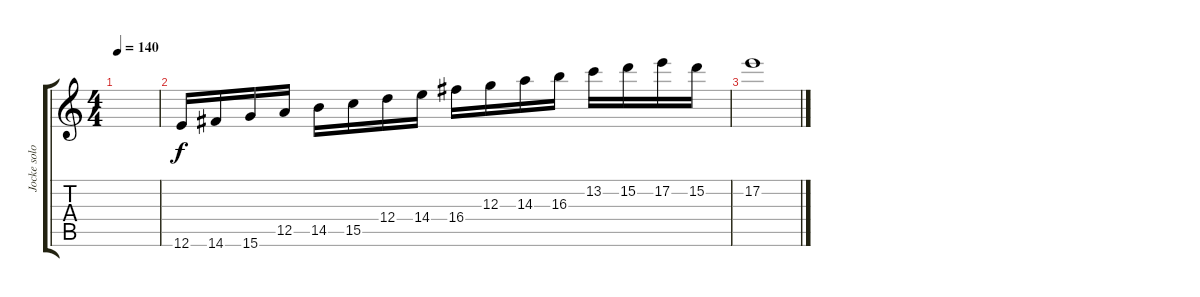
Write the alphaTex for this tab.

\track ("Jocke solo" "Jocke solo") {instrument distortionguitar}
\staff {score tabs}
\tuning (E4 B3 G3 D3 A2 E2) {hide}
\ts (4 4)
\tempo 140
\clef g2
\ks c
|
12.6.16 14.6.16 15.6.16 12.5.16 14.5.16 15.5.16 12.4.16 14.4.16 16.4.16 12.3.16 14.3.16 16.3.16 13.2.16 15.2.16 17.2.16 15.2.16 |
17.2.1
